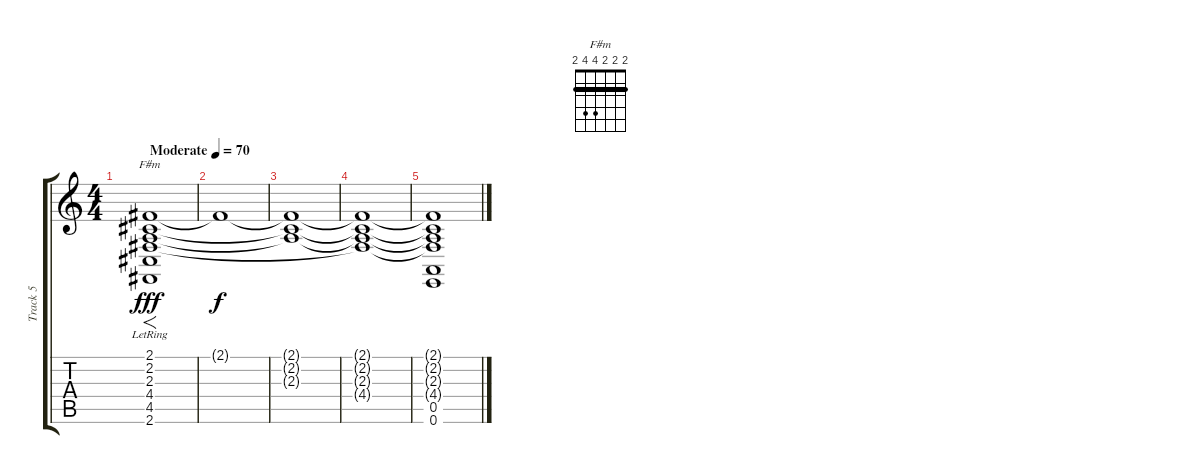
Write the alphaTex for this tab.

\track ("Track 5" "Track 5") {instrument fx4atmosphere}
\staff {score tabs}
\tuning (E4 B3 G3 D3 A2 E2) {hide}
\chord ("F#m" 2 2 2 4 4 2) {barre 2}
\ts (4 4)
\tempo (70 "Moderate")
\clef g2
\ks c
(2.1{lr} 2.2{lr} 2.3{lr} 4.4{lr} 4.5{lr} 2.6{lr}).1{f ch "F#m" dy fff instrument fx4atmosphere} |
2.1{t}.1{dy f} |
(2.1{t} 2.2{t} 2.3{t}).1 |
(2.1{t} 2.2{t} 2.3{t} 4.4{t}).1 |
(2.1{t} 2.2{t} 2.3{t} 4.4{t} 0.5 0.6).1
